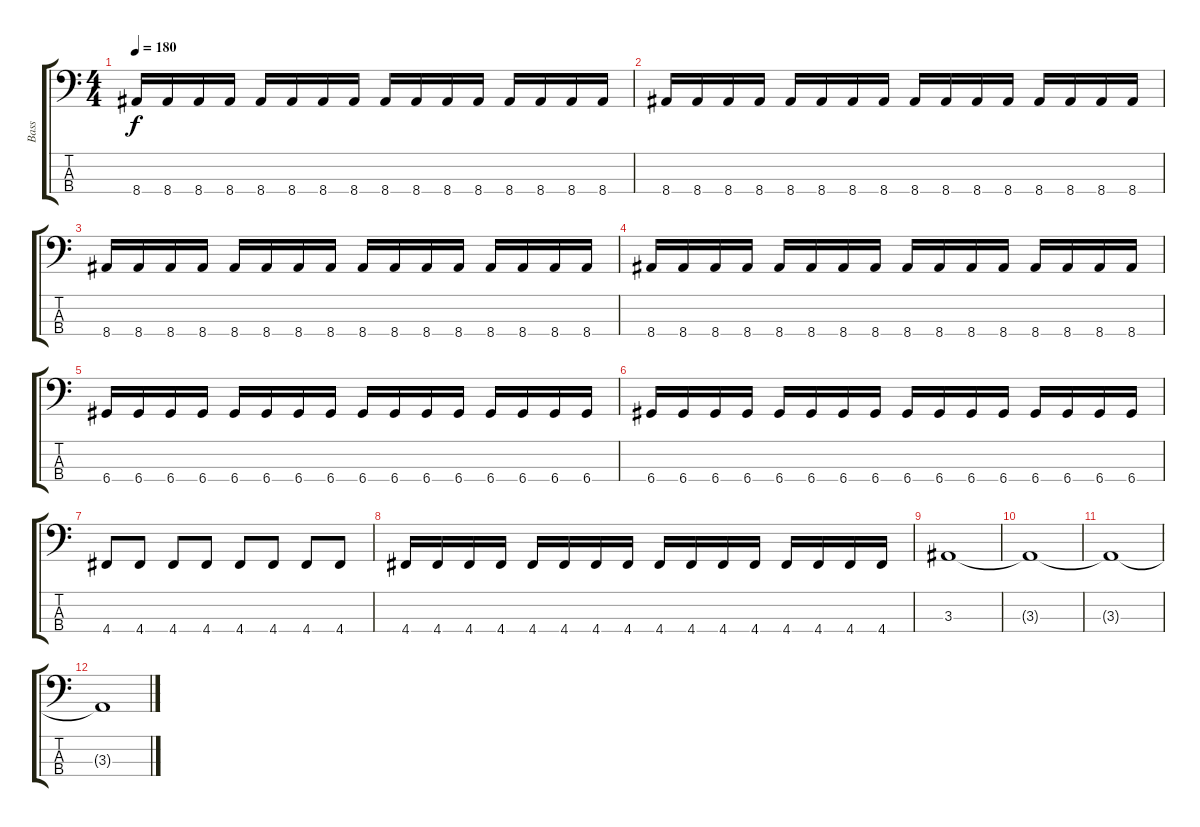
\track ("Bass" "Bass") {instrument electricbassfinger}
\staff {score tabs}
\tuning (F2 C2 G1 D1) {hide}
\ts (4 4)
\tempo 180
\clef f4
\ks c
8.4.16{dy f} 8.4.16 8.4.16 8.4.16 8.4.16 8.4.16 8.4.16 8.4.16 8.4.16 8.4.16 8.4.16 8.4.16 8.4.16 8.4.16 8.4.16 8.4.16 |
8.4.16 8.4.16 8.4.16 8.4.16 8.4.16 8.4.16 8.4.16 8.4.16 8.4.16 8.4.16 8.4.16 8.4.16 8.4.16 8.4.16 8.4.16 8.4.16 |
8.4.16 8.4.16 8.4.16 8.4.16 8.4.16 8.4.16 8.4.16 8.4.16 8.4.16 8.4.16 8.4.16 8.4.16 8.4.16 8.4.16 8.4.16 8.4.16 |
8.4.16 8.4.16 8.4.16 8.4.16 8.4.16 8.4.16 8.4.16 8.4.16 8.4.16 8.4.16 8.4.16 8.4.16 8.4.16 8.4.16 8.4.16 8.4.16 |
6.4.16 6.4.16 6.4.16 6.4.16 6.4.16 6.4.16 6.4.16 6.4.16 6.4.16 6.4.16 6.4.16 6.4.16 6.4.16 6.4.16 6.4.16 6.4.16 |
6.4.16 6.4.16 6.4.16 6.4.16 6.4.16 6.4.16 6.4.16 6.4.16 6.4.16 6.4.16 6.4.16 6.4.16 6.4.16 6.4.16 6.4.16 6.4.16 |
4.4.8 4.4.8 4.4.8 4.4.8 4.4.8 4.4.8 4.4.8 4.4.8 |
4.4.16 4.4.16 4.4.16 4.4.16 4.4.16 4.4.16 4.4.16 4.4.16 4.4.16 4.4.16 4.4.16 4.4.16 4.4.16 4.4.16 4.4.16 4.4.16 |
3.3.1 |
3.3{t}.1 |
3.3{t}.1 |
3.3{t}.1
